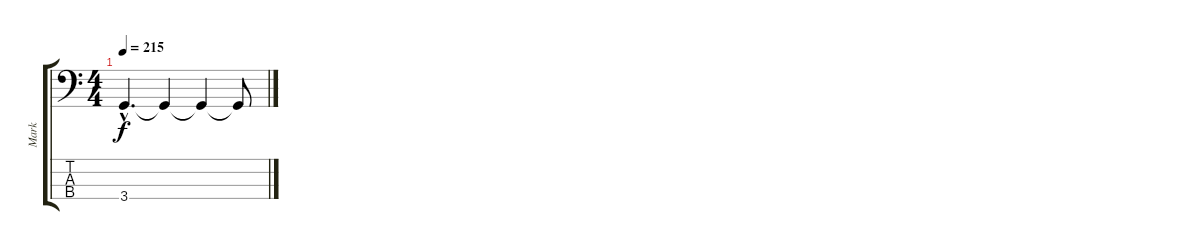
\track ("Mark" "Mark") {instrument acousticguitarnylon}
\staff {score tabs}
\tuning (G2 D2 A1 E1) {hide}
\ts (4 4)
\tempo 215
\clef f4
\ks c
3.4{hac}.4{d dy f} 3.4{t}.4 3.4{t}.4 3.4{t}.8
